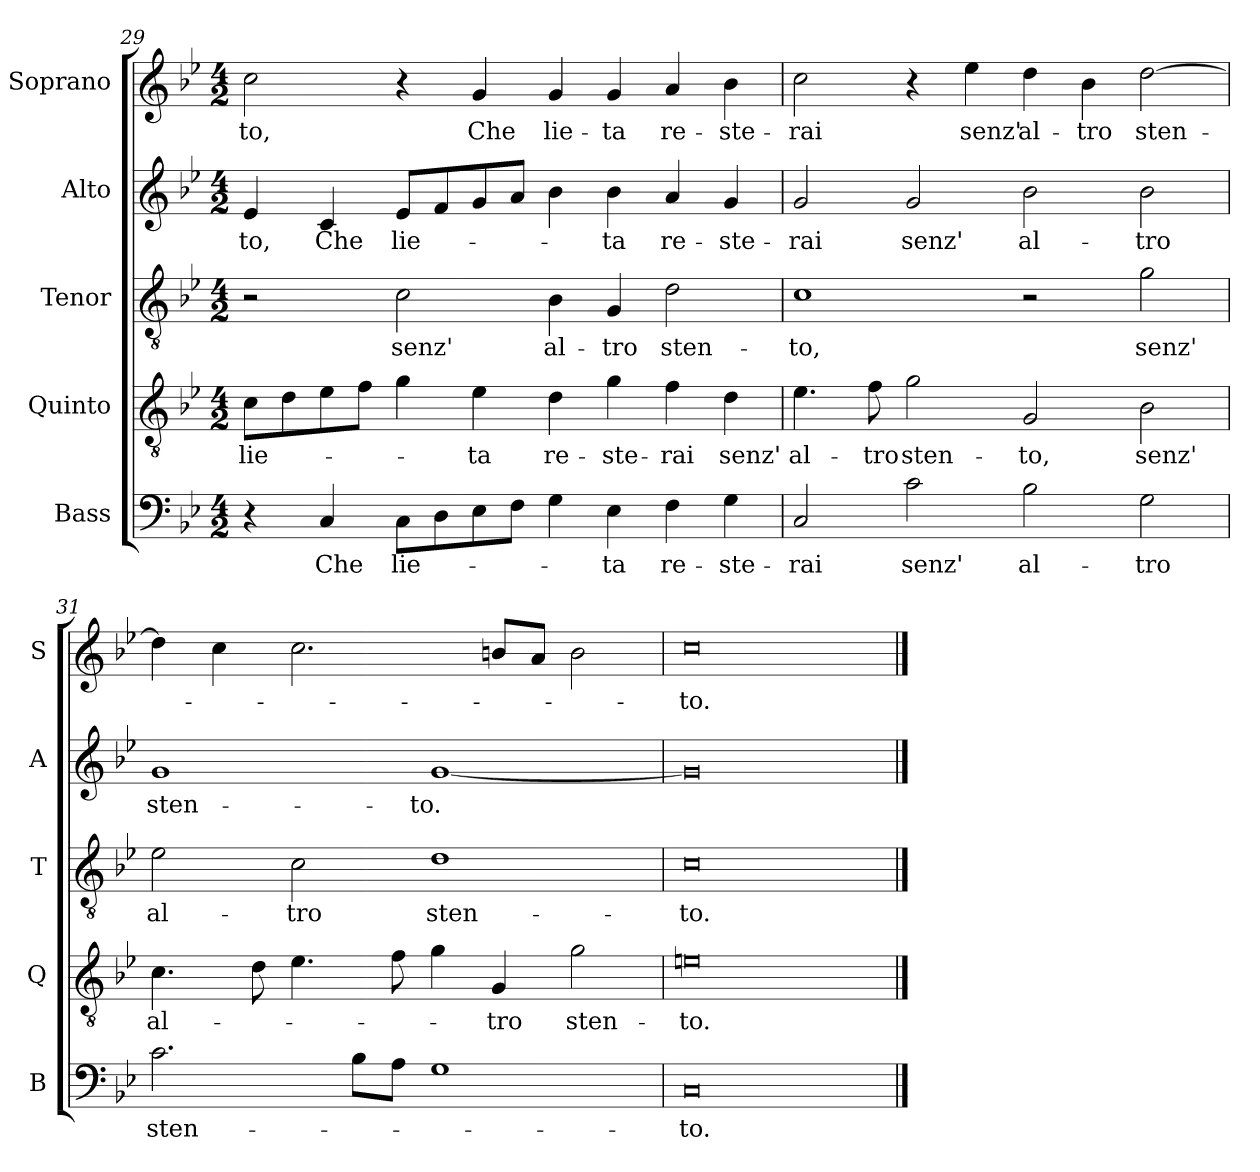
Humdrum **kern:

**kern	**text	**kern	**text	**kern	**text	**kern	**text	**kern	**text
*part5	*part5	*part4	*part4	*part3	*part3	*part2	*part2	*part1	*part1
*staff5	*staff5	*staff4	*staff4	*staff3	*staff3	*staff2	*staff2	*staff1	*staff1
*I"Bass	*	*I"Quinto	*	*I"Tenor	*	*I"Alto	*	*I"Soprano	*
*I'B	*	*I'Q	*	*I'T	*	*I'A	*	*I'S	*
*clefF4	*	*clefGv2	*	*clefGv2	*	*clefG2	*	*clefG2	*
*k[b-e-]	*	*k[b-e-]	*	*k[b-e-]	*	*k[b-e-]	*	*k[b-e-]	*
*B-:	*	*B-:	*	*B-:	*	*B-:	*	*B-:	*
*M4/2	*	*M4/2	*	*M4/2	*	*M4/2	*	*M4/2	*
=29	=29	=29	=29	=29	=29	=29	=29	=29	=29
!	!	!	!LO:LY:b	!	!	!	!LO:LY:b	!	!LO:LY:b
4r	.	8c\L	lie-	2r	.	4e-/	-to,	2cc\	-to,
.	.	8d\	.	.	.	.	.	.	.
!	!LO:LY:b	!	!	!	!	!	!LO:LY:b	!	!
4C/	Che	8e-\	.	.	.	4c/	Che	.	.
.	.	8f\J	.	.	.	.	.	.	.
!	!LO:LY:b	!	!	!	!LO:LY:b	!	!LO:LY:b	!	!
8C\L	lie-	4g\	.	2c\	senz'	8e-/L	lie-	4r	.
8D\	.	.	.	.	.	8f/	.	.	.
!	!	!	!LO:LY:b	!	!	!	!	!	!LO:LY:b
8E-\	.	4e-\	-ta	.	.	8g/	.	4g/	Che
8F\J	.	.	.	.	.	8a/J	.	.	.
!	!	!	!LO:LY:b	!	!LO:LY:b	!	!	!	!LO:LY:b
4G\	.	4d\	re-	4B-\	al-	4b-\	.	4g/	lie-
!	!LO:LY:b	!	!LO:LY:b	!	!LO:LY:b	!	!LO:LY:b	!	!LO:LY:b
4E-\	-ta	4g\	-ste-	4G/	-tro	4b-\	-ta	4g/	-ta
!	!LO:LY:b	!	!LO:LY:b	!	!LO:LY:b	!	!LO:LY:b	!	!LO:LY:b
4F\	re-	4f\	-rai	2d\	sten-	4a/	re-	4a/	re-
!	!LO:LY:b	!	!LO:LY:b	!	!	!	!LO:LY:b	!	!LO:LY:b
4G\	-ste-	4d\	senz'	.	.	4g/	-ste-	4b-\	-ste-
!!LO:LB:g=z
=30	=30	=30	=30	=30	=30	=30	=30	=30	=30
!	!LO:LY:b	!	!LO:LY:b	!	!LO:LY:b	!	!LO:LY:b	!	!LO:LY:b
2C/	-rai	4.e-\	al-	1c	-to,	2g/	-rai	2cc\	-rai
!	!	!	!LO:LY:b	!	!	!	!	!	!
.	.	8f\	-tro	.	.	.	.	.	.
!	!LO:LY:b	!	!LO:LY:b	!	!	!	!LO:LY:b	!	!
2c\	senz'	2g\	sten-	.	.	2g/	senz'	4r	.
!	!	!	!	!	!	!	!	!	!LO:LY:b
.	.	.	.	.	.	.	.	4ee-\	senz'
!	!LO:LY:b	!	!LO:LY:b	!	!	!	!LO:LY:b	!	!LO:LY:b
2B-\	al-	2G/	-to,	2r	.	2b-\	al-	4dd\	al-
!	!	!	!	!	!	!	!	!	!LO:LY:b
.	.	.	.	.	.	.	.	4b-\	-tro
!	!LO:LY:b	!	!LO:LY:b	!	!LO:LY:b	!	!LO:LY:b	!	!LO:LY:b
2G\	-tro	2B-\	senz'	2g\	senz'	2b-\	-tro	[2dd\	sten-
=31	=31	=31	=31	=31	=31	=31	=31	=31	=31
!	!LO:LY:b	!	!LO:LY:b	!	!LO:LY:b	!	!LO:LY:b	!	!
2.c\	sten-	4.c\	al-	2e-\	al-	1g	sten-	4dd\]	.
.	.	.	.	.	.	.	.	4cc\	.
.	.	8d\	.	.	.	.	.	.	.
!	!	!	!	!	!LO:LY:b	!	!	!	!
.	.	4.e-\	.	2c\	-tro	.	.	2.cc\	.
8B-\L	.	.	.	.	.	.	.	.	.
8A\J	.	8f\	.	.	.	.	.	.	.
!	!	!	!	!	!LO:LY:b	!	!LO:LY:b	!	!
1G	.	4g\	.	1d	sten-	[1g	-to.	.	.
!	!	!	!LO:LY:b	!	!	!	!	!	!
.	.	4G/	-tro	.	.	.	.	8bn/L	.
.	.	.	.	.	.	.	.	8a/J	.
!	!	!	!LO:LY:b	!	!	!	!	!	!
.	.	2g\	sten-	.	.	.	.	2b\	.
=32	=32	=32	=32	=32	=32	=32	=32	=32	=32
!	!LO:LY:b	!	!LO:LY:b	!	!LO:LY:b	!	!	!	!LO:LY:b
0C	-to.	0en	-to.	0c	-to.	0g]	.	0cc	-to.
==	==	==	==	==	==	==	==	==	==
*-	*-	*-	*-	*-	*-	*-	*-	*-	*-
